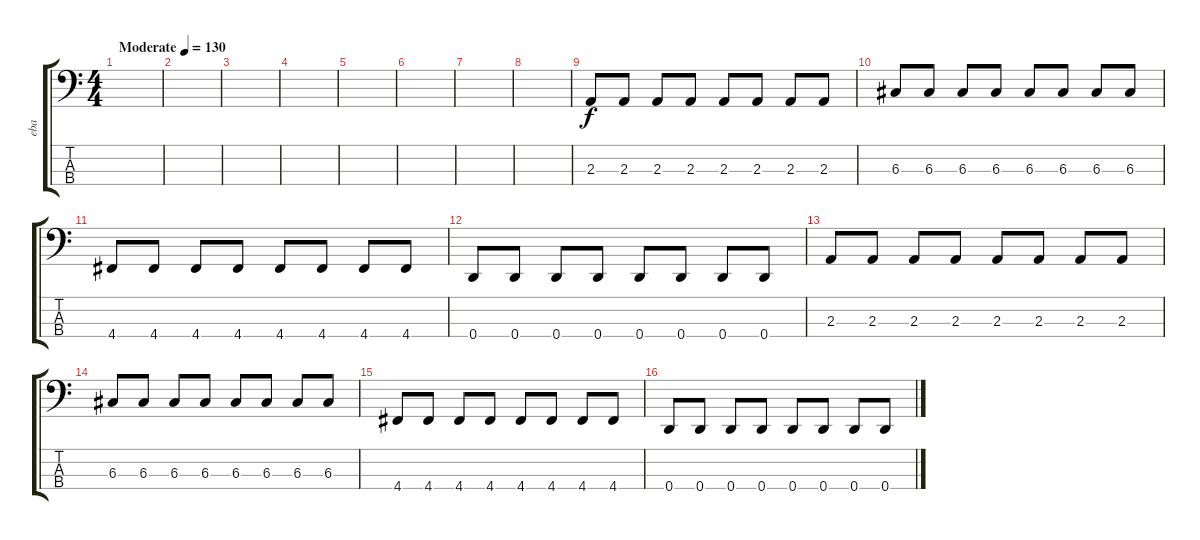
\track ("eba" "eba") {instrument electricbassfinger}
\staff {score tabs}
\tuning (F2 C2 G1 D1) {hide}
\ts (4 4)
\tempo (130 "Moderate")
\clef f4
\ks c
|
|
|
|
|
|
|
|
2.3.8 2.3.8 2.3.8 2.3.8 2.3.8 2.3.8 2.3.8 2.3.8 |
6.3.8 6.3.8 6.3.8 6.3.8 6.3.8 6.3.8 6.3.8 6.3.8 |
4.4.8 4.4.8 4.4.8 4.4.8 4.4.8 4.4.8 4.4.8 4.4.8 |
0.4.8 0.4.8 0.4.8 0.4.8 0.4.8 0.4.8 0.4.8 0.4.8 |
2.3.8 2.3.8 2.3.8 2.3.8 2.3.8 2.3.8 2.3.8 2.3.8 |
6.3.8 6.3.8 6.3.8 6.3.8 6.3.8 6.3.8 6.3.8 6.3.8 |
4.4.8 4.4.8 4.4.8 4.4.8 4.4.8 4.4.8 4.4.8 4.4.8 |
0.4.8 0.4.8 0.4.8 0.4.8 0.4.8 0.4.8 0.4.8 0.4.8
